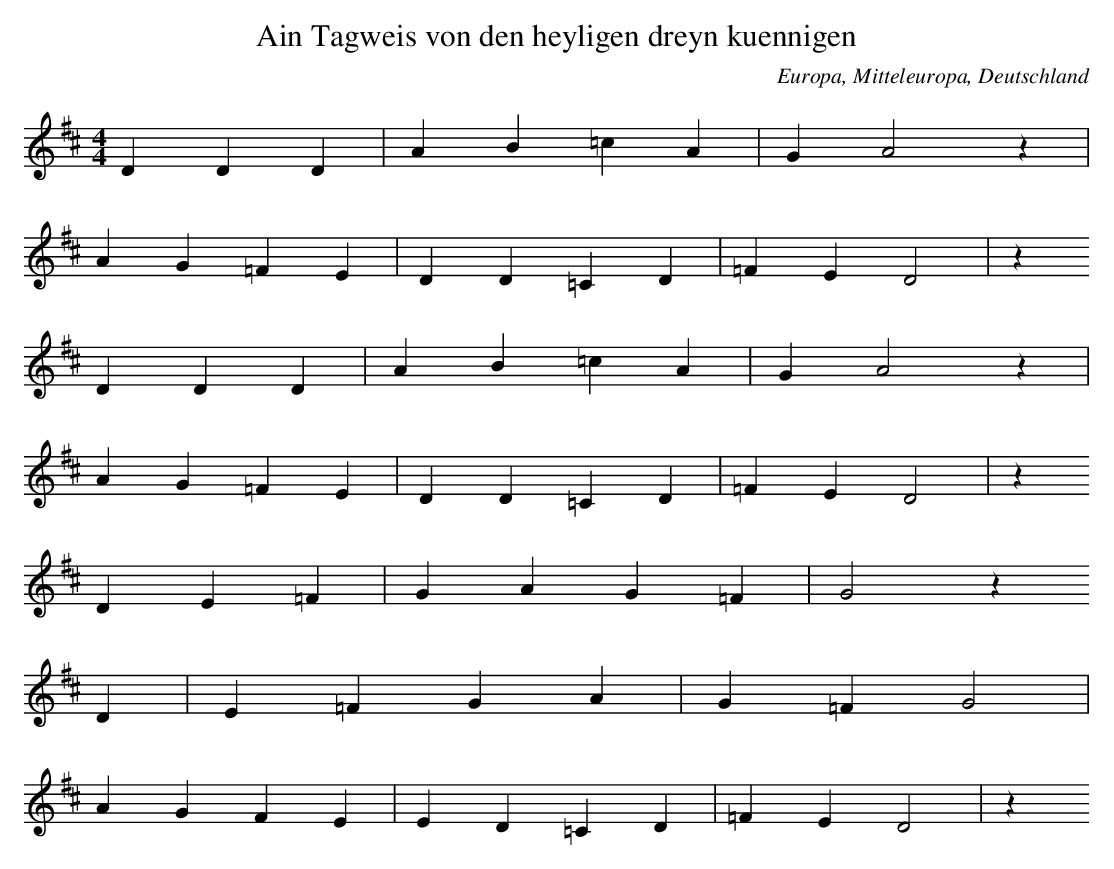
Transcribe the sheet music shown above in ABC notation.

X:1
T: Ain Tagweis von den heyligen dreyn kuennigen
O: Europa, Mitteleuropa, Deutschland
M: 4/4
L: 1/4
K: D
DDD | AB=cA | GA2z |
AG=FE | DD=CD | =FED2 | z
DDD | AB=cA | GA2z |
AG=FE | DD=CD | =FED2 | z
DE=F | GAG=F | G2z
D | E=FGA | G=FG2 |
AGFE | ED=CD | =FED2 | z
